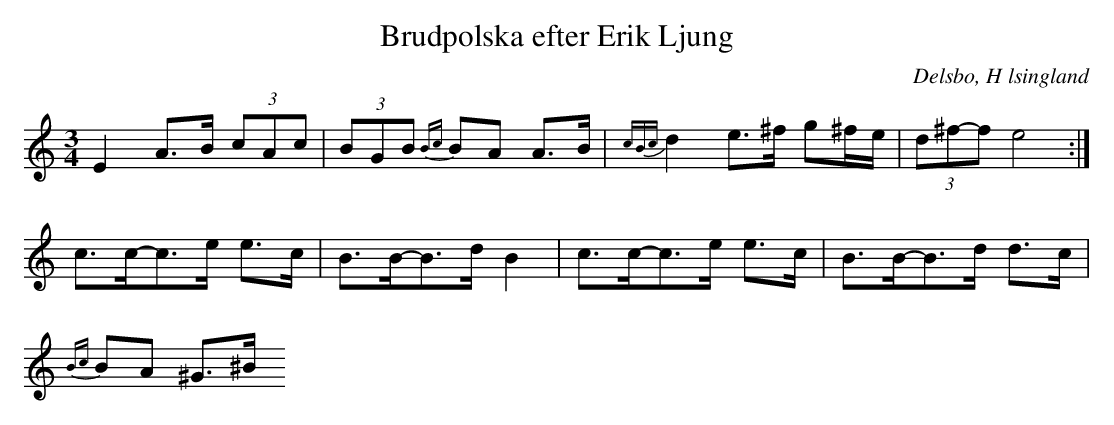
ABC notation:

X:1
T: Brudpolska efter Erik Ljung
O: Delsbo, H lsingland
M: 3/4
L: 1/8
K: Am
E2 A>B (3cAc| (3BGB {Bc}BA A>B|{cBc}d2 e>^f g^f/e/|(3d^f-f e4 :|
c>c-c>e e>c|B>B-B>d B2|c>c-c>e e>c|B>B-B>d d>c|
{Bc}BA ^G>^B
